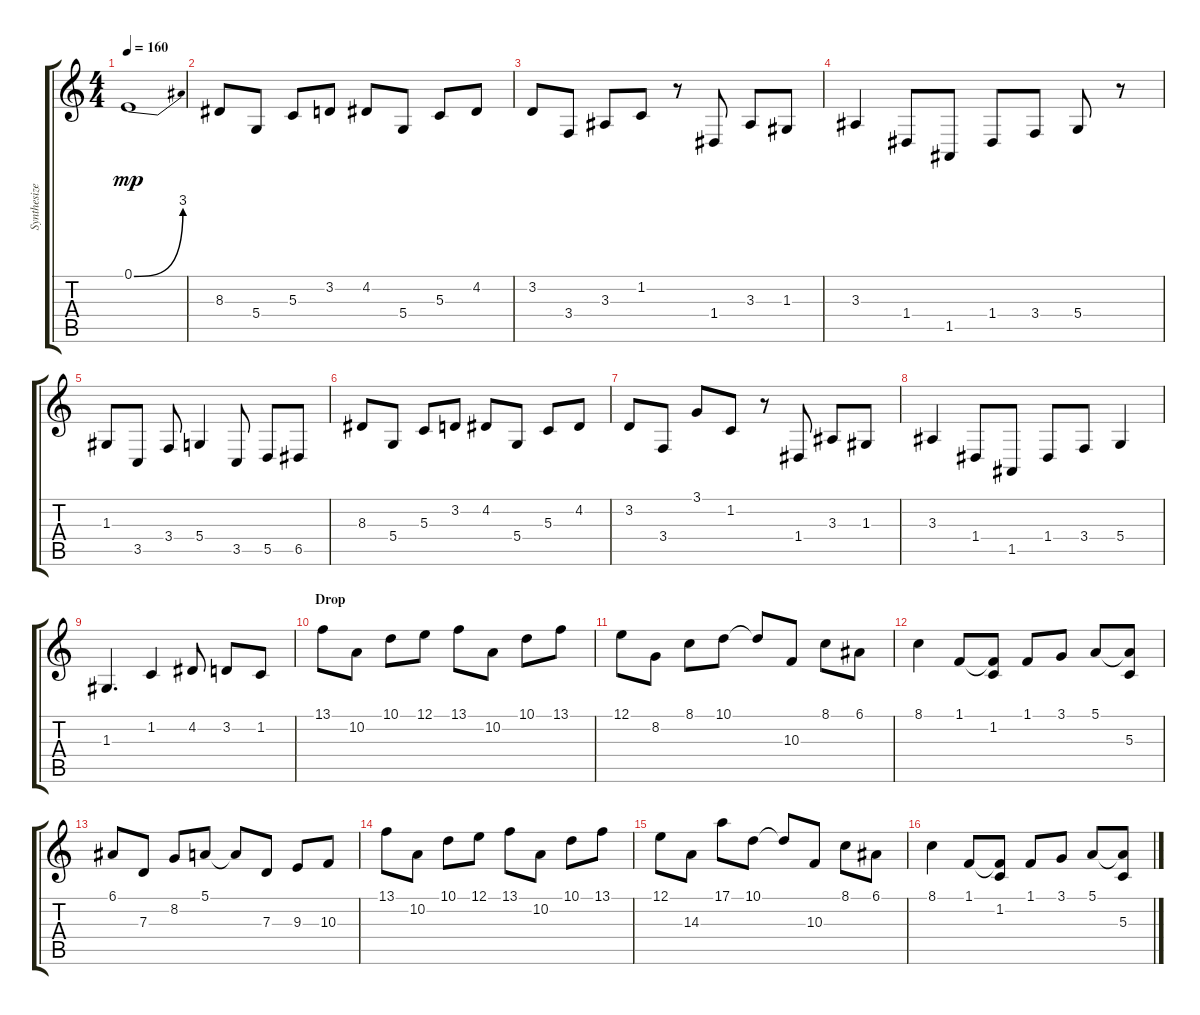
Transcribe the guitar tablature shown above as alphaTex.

\track ("Synthesizer" "Synthesize") {instrument pad8sweep}
\staff {score tabs}
\tuning (E4 B3 G3 D3 A2 E2) {hide}
\ts (4 4)
\tempo 160
\clef g2
\ks c
0.1{be (bend 0 0 60 12)}.1{dy mp} |
8.3.8 5.4.8 5.3.8 3.2.8 4.2.8 5.4.8 5.3.8 4.2.8 |
3.2.8 3.4.8 3.3.8 1.2.8 r.8 1.4.8 3.3.8 1.3.8 |
3.3.4 1.4.8 1.5.8 1.4.8 3.4.8 5.4.8 r.8 |
1.3.8 3.5.8 3.4.8 5.4.4 3.5.8 5.5.8 6.5.8 |
8.3.8 5.4.8 5.3.8 3.2.8 4.2.8 5.4.8 5.3.8 4.2.8 |
3.2.8 3.4.8 3.1.8 1.2.8 r.8 1.4.8 3.3.8 1.3.8 |
3.3.4 1.4.8 1.5.8 1.4.8 3.4.8 5.4.4 |
1.3.4{d} 1.2.4 4.2.8 3.2.8 1.2.8 |
\section ("" "Drop")
13.1.8 10.2.8 10.1.8 12.1.8 13.1.8 10.2.8 10.1.8 13.1.8 |
12.1.8 8.2.8 8.1.8 10.1.8 10.1{t}.8 10.3.8 8.1.8 6.1.8 |
8.1.4 1.1.8 (1.1{t} 1.2).8 1.1.8 3.1.8 5.1.8 (5.1{t} 5.3).8 |
6.1.8 7.3.8 8.2.8 5.1.8 5.1{t}.8 7.3.8 9.3.8 10.3.8 |
13.1.8 10.2.8 10.1.8 12.1.8 13.1.8 10.2.8 10.1.8 13.1.8 |
12.1.8 14.3.8 17.1.8 10.1.8 10.1{t}.8 10.3.8 8.1.8 6.1.8 |
8.1.4 1.1.8 (1.1{t} 1.2).8 1.1.8 3.1.8 5.1.8 (5.1{t} 5.3).8
